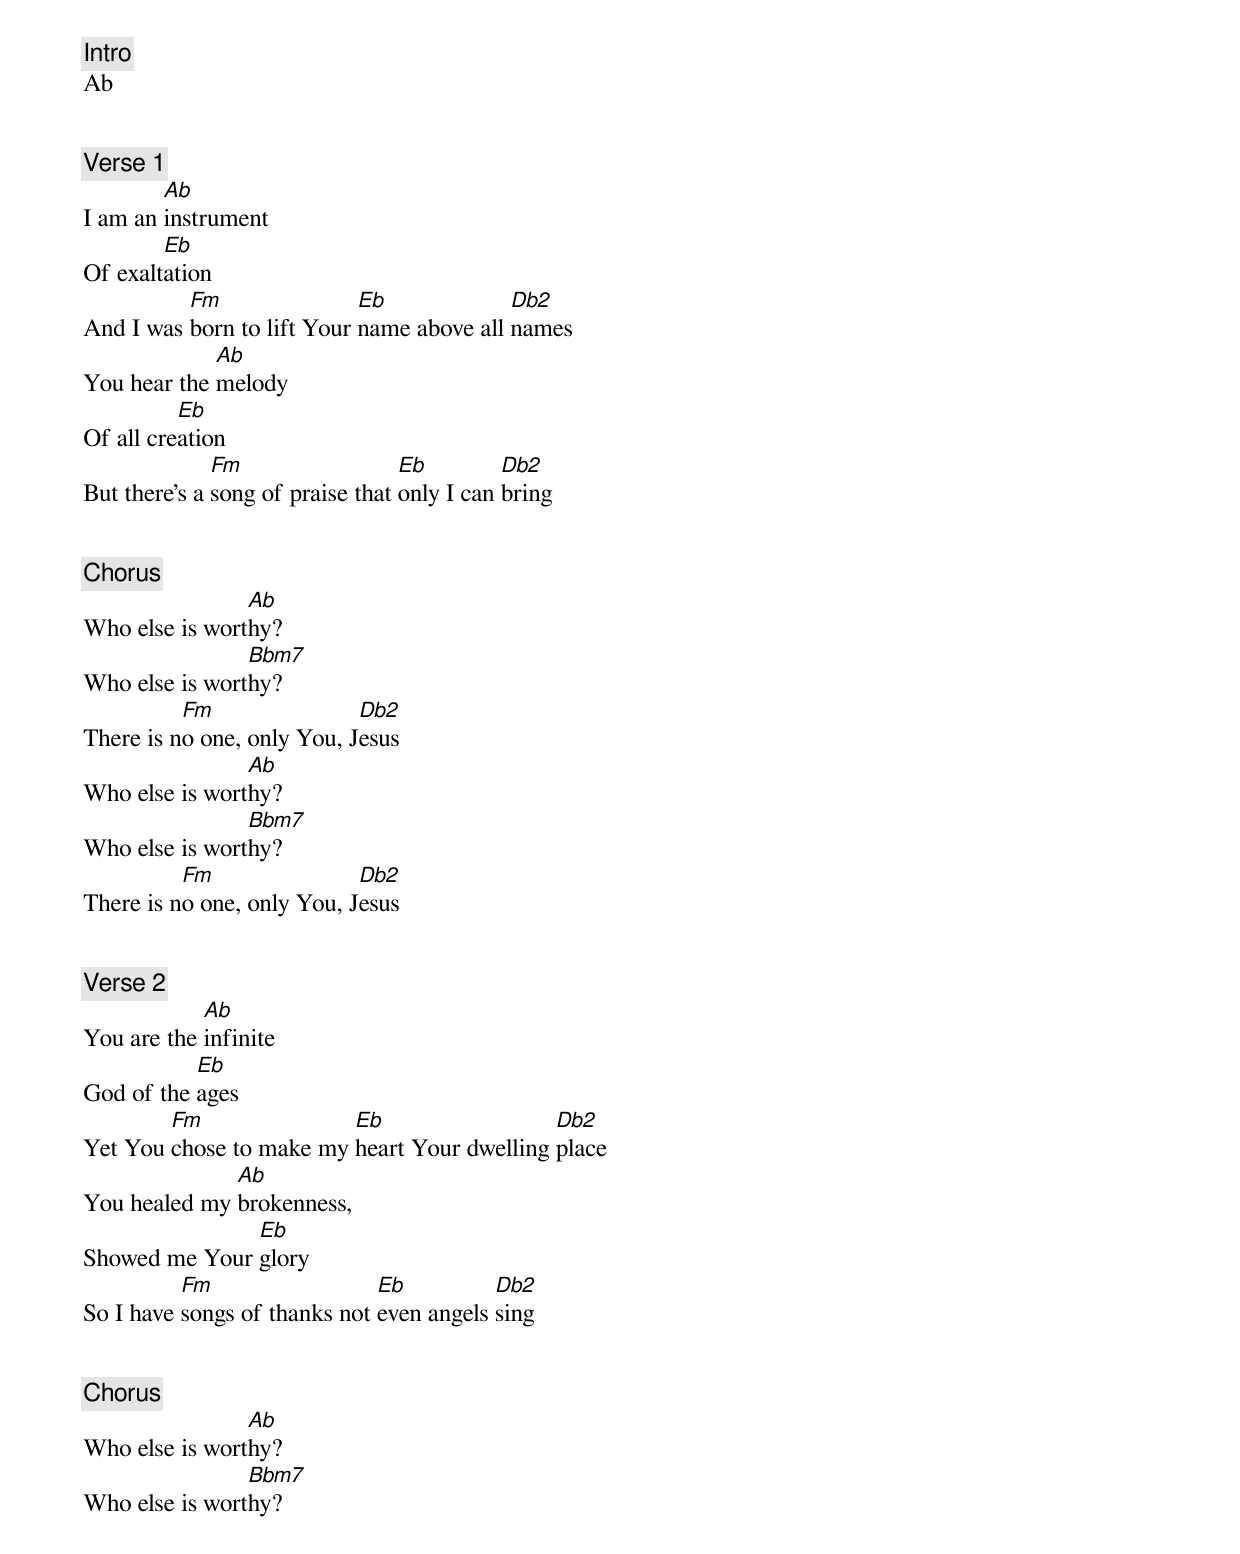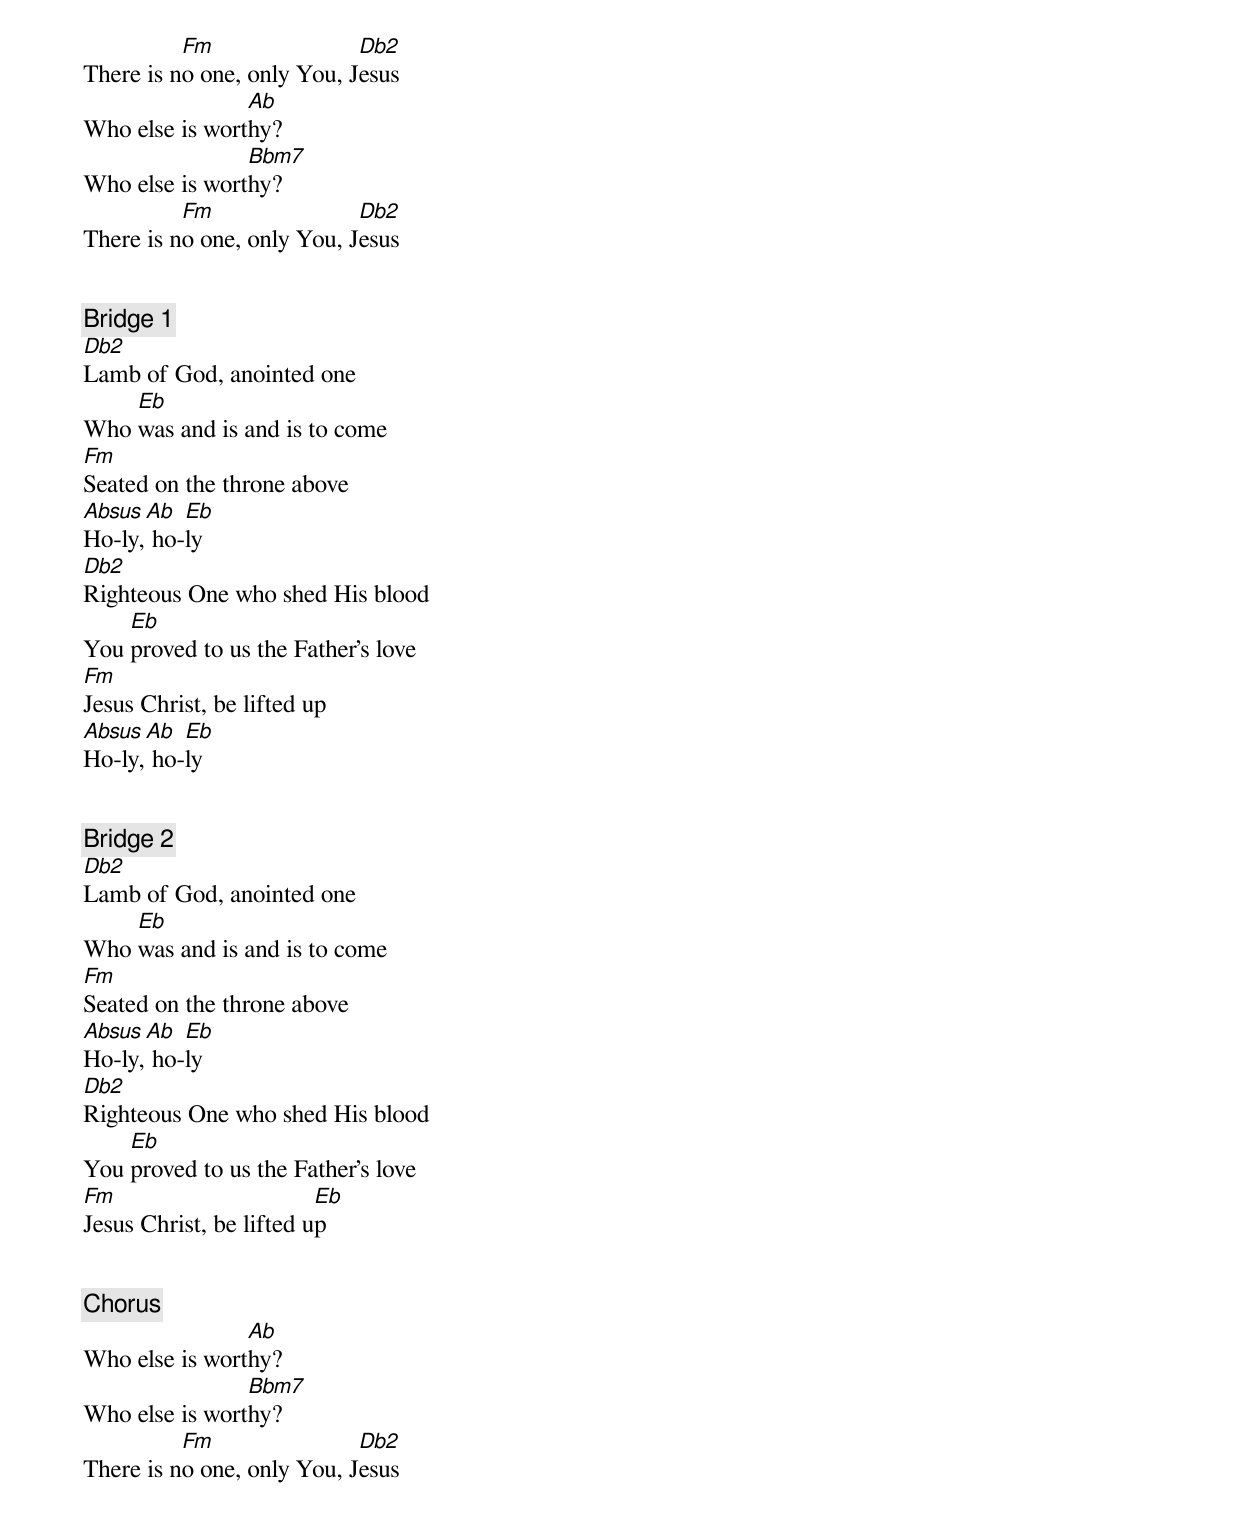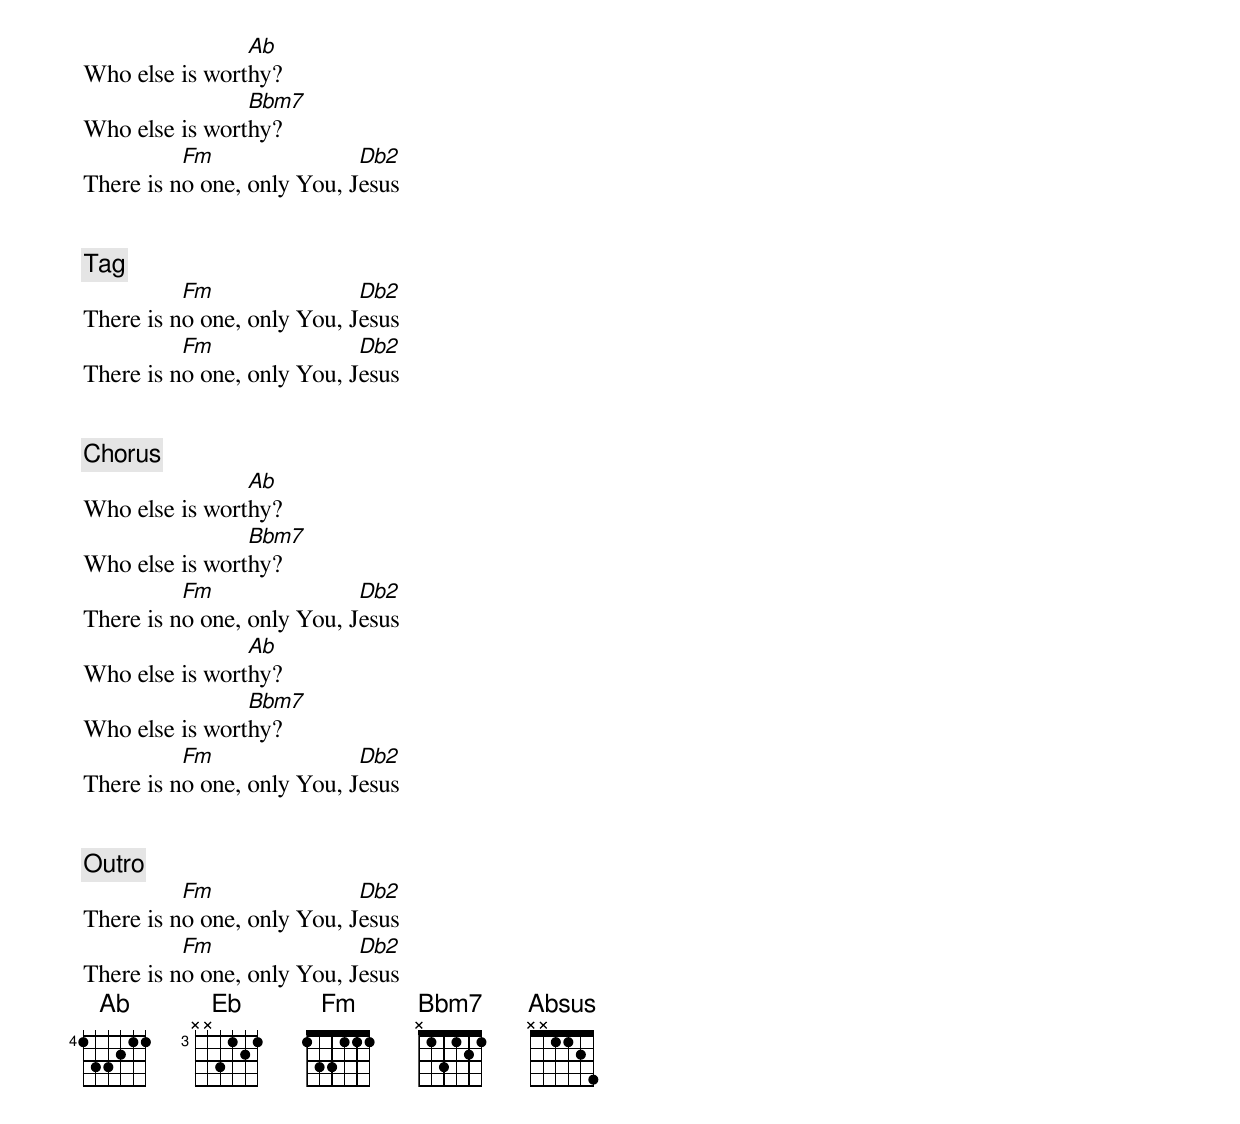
[Intro]
Ab


[Verse 1]
        Ab
I am an instrument
        Eb
Of exaltation
          Fm                Eb             Db2
And I was born to lift Your name above all names
             Ab
You hear the melody
          Eb
Of all creation
              Fm                  Eb         Db2
But there's a song of praise that only I can bring


[Chorus]
                Ab
Who else is worthy?
                Bbm7
Who else is worthy?
          Fm                Db2
There is no one, only You, Jesus
                Ab
Who else is worthy?
                Bbm7
Who else is worthy?
          Fm                Db2
There is no one, only You, Jesus


[Verse 2]
            Ab
You are the infinite
           Eb
God of the ages
        Fm               Eb                  Db2
Yet You chose to make my heart Your dwelling place
              Ab
You healed my brokenness,
               Eb
Showed me Your glory
          Fm                  Eb          Db2
So I have songs of thanks not even angels sing


[Chorus]
                Ab
Who else is worthy?
                Bbm7
Who else is worthy?
          Fm                Db2
There is no one, only You, Jesus
                Ab
Who else is worthy?
                Bbm7
Who else is worthy?
          Fm                Db2
There is no one, only You, Jesus


[Bridge 1]
Db2
Lamb of God, anointed one
    Eb
Who was and is and is to come
Fm
Seated on the throne above
Absus Ab  Eb
Ho-ly, ho-ly
Db2
Righteous One who shed His blood
    Eb
You proved to us the Father's love
Fm
Jesus Christ, be lifted up
Absus Ab  Eb
Ho-ly, ho-ly


[Bridge 2]
Db2
Lamb of God, anointed one
    Eb
Who was and is and is to come
Fm
Seated on the throne above
Absus Ab  Eb
Ho-ly, ho-ly
Db2
Righteous One who shed His blood
    Eb
You proved to us the Father's love
Fm                       Eb
Jesus Christ, be lifted up


[Chorus]
                Ab
Who else is worthy?
                Bbm7
Who else is worthy?
          Fm                Db2
There is no one, only You, Jesus
                Ab
Who else is worthy?
                Bbm7
Who else is worthy?
          Fm                Db2
There is no one, only You, Jesus


[Tag]
          Fm                Db2
There is no one, only You, Jesus
          Fm                Db2
There is no one, only You, Jesus


[Chorus]
                Ab
Who else is worthy?
                Bbm7
Who else is worthy?
          Fm                Db2
There is no one, only You, Jesus
                Ab
Who else is worthy?
                Bbm7
Who else is worthy?
          Fm                Db2
There is no one, only You, Jesus


[Outro]
          Fm                Db2
There is no one, only You, Jesus
          Fm                Db2
There is no one, only You, Jesus
